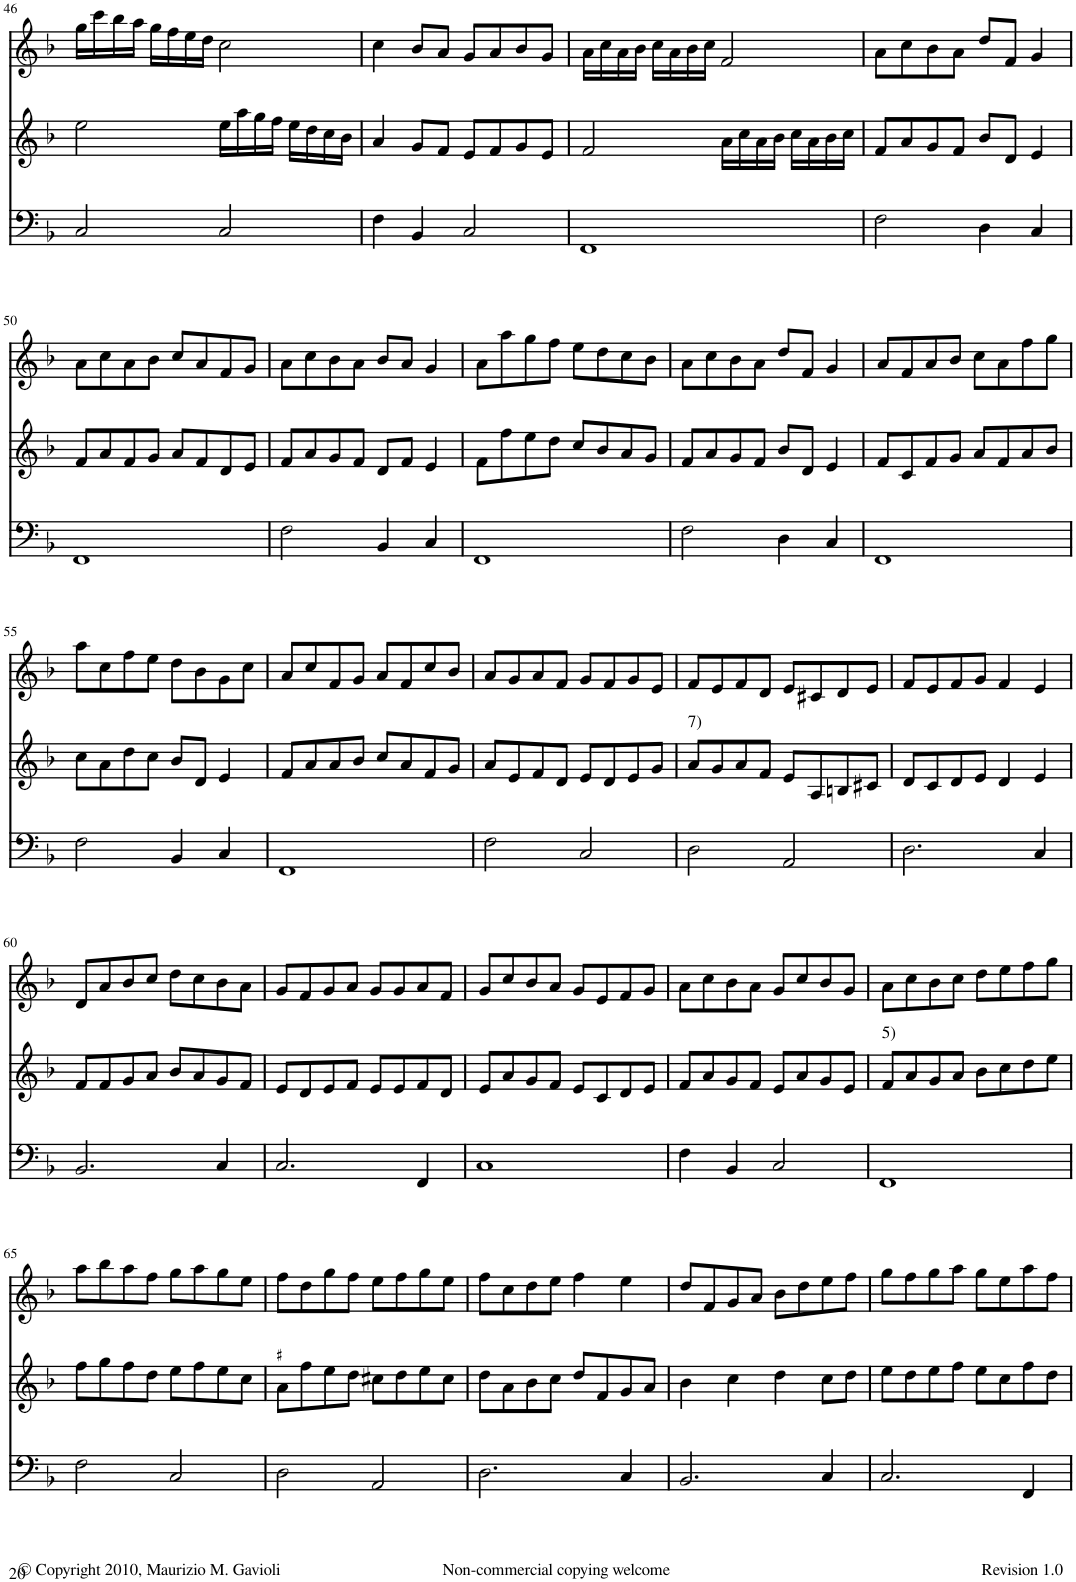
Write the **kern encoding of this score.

**kern	**kern	**kern
*part3	*part2	*part1
*staff3	*staff2	*staff1
*I"Basso	*I"Canto II	*I"Canto I
!!LO:PB:g=z
*clefF4	*clefG2	*clefG2
*k[b-]	*k[b-]	*k[b-]
*M4/4	*M4/4	*M4/4
*met(c)	*met(c)	*met(c)
=46	=46	=46
2C/	2ee\	16gg\LL
.	.	16ccc\
.	.	16bb-\
.	.	16aa\JJ
.	.	16gg\LL
.	.	16ff\
.	.	16ee\
.	.	16dd\JJ
2C/	16ee\LL	2cc\
.	16aa\	.
.	16gg\	.
.	16ff\JJ	.
.	16ee\LL	.
.	16dd\	.
.	16cc\	.
.	16b-\JJ	.
=47	=47	=47
4F\	4a/	4cc\
4BB-/	8g/L	8b-/L
.	8f/J	8a/J
2C/	8e/L	8g/L
.	8f/	8a/
.	8g/	8b-/
.	8e/J	8g/J
=48	=48	=48
1FF	2f/	16a\LL
.	.	16cc\
.	.	16a\
.	.	16b-\JJ
.	.	16cc\LL
.	.	16a\
.	.	16b-\
.	.	16cc\JJ
.	16a\LL	2f/
.	16cc\	.
.	16a\	.
.	16b-\JJ	.
.	16cc\LL	.
.	16a\	.
.	16b-\	.
.	16cc\JJ	.
=49	=49	=49
2F\	8f/L	8a\L
.	8a/	8cc\
.	8g/	8b-\
.	8f/J	8a\J
4D\	8b-/L	8dd/L
.	8d/J	8f/J
4C/	4e/	4g/
!!LO:LB:g=z
=50	=50	=50
1FF	8f/L	8a\L
.	8a/	8cc\
.	8f/	8a\
.	8g/J	8b-\J
.	8a/L	8cc/L
.	8f/	8a/
.	8d/	8f/
.	8e/J	8g/J
=51	=51	=51
2F\	8f/L	8a\L
.	8a/	8cc\
.	8g/	8b-\
.	8f/J	8a\J
4BB-/	8d/L	8b-/L
.	8f/J	8a/J
4C/	4e/	4g/
=52	=52	=52
1FF	8f\L	8a\L
.	8ff\	8aa\
.	8ee\	8gg\
.	8dd\J	8ff\J
.	8cc/L	8ee\L
.	8b-/	8dd\
.	8a/	8cc\
.	8g/J	8b-\J
=53	=53	=53
2F\	8f/L	8a\L
.	8a/	8cc\
.	8g/	8b-\
.	8f/J	8a\J
4D\	8b-/L	8dd/L
.	8d/J	8f/J
4C/	4e/	4g/
=54	=54	=54
1FF	8f/L	8a/L
.	8c/	8f/
.	8f/	8a/
.	8g/J	8b-/J
.	8a/L	8cc\L
.	8f/	8a\
.	8a/	8ff\
.	8b-/J	8gg\J
!!LO:LB:g=z
=55	=55	=55
2F\	8cc\L	8aa\L
.	8a\	8cc\
.	8dd\	8ff\
.	8cc\J	8ee\J
4BB-/	8b-/L	8dd\L
.	8d/J	8b-\
4C/	4e/	8g\
.	.	8cc\J
=56	=56	=56
1FF	8f/L	8a/L
.	8a/	8cc/
.	8a/	8f/
.	8b-/J	8g/J
.	8cc/L	8a/L
.	8a/	8f/
.	8f/	8cc/
.	8g/J	8b-/J
=57	=57	=57
2F\	8a/L	8a/L
.	8e/	8g/
.	8f/	8a/
.	8d/J	8f/J
2C/	8e/L	8g/L
.	8d/	8f/
.	8e/	8g/
.	8g/J	8e/J
=58	=58	=58
!	!LO:TX:a:t=7)	!
2D\	8a/L	8f/L
.	8g/	8e/
.	8a/	8f/
.	8f/J	8d/J
2AA/	8e/L	8e/L
.	8A/	8c#X/
.	8Bn/	8d/
.	8c#X/J	8e/J
=59	=59	=59
2.D\	8d/L	8f/L
.	8c/	8e/
.	8d/	8f/
.	8e/J	8g/J
.	4d/	4f/
4C/	4e/	4e/
!!LO:LB:g=z
=60	=60	=60
2.BB-/	8f/L	8d/L
.	8f/	8a/
.	8g/	8b-/
.	8a/J	8cc/J
.	8b-/L	8dd\L
.	8a/	8cc\
4C/	8g/	8b-\
.	8f/J	8a\J
=61	=61	=61
2.C/	8e/L	8g/L
.	8d/	8f/
.	8e/	8g/
.	8f/J	8a/J
.	8e/L	8g/L
.	8e/	8g/
4FF/	8f/	8a/
.	8d/J	8f/J
=62	=62	=62
1C	8e/L	8g/L
.	8a/	8cc/
.	8g/	8b-/
.	8f/J	8a/J
.	8e/L	8g/L
.	8c/	8e/
.	8d/	8f/
.	8e/J	8g/J
=63	=63	=63
4F\	8f/L	8a\L
.	8a/	8cc\
4BB-/	8g/	8b-\
.	8f/J	8a\J
2C/	8e/L	8g/L
.	8a/	8cc/
.	8g/	8b-/
.	8e/J	8g/J
=64	=64	=64
!	!LO:TX:a:t=5)	!
1FF	8f/L	8a\L
.	8a/	8cc\
.	8g/	8b-\
.	8a/J	8cc\J
.	8b-\L	8dd\L
.	8cc\	8ee\
.	8dd\	8ff\
.	8ee\J	8gg\J
!!LO:LB:g=z
=65	=65	=65
2F\	8ff\L	8aa\L
.	8gg\	8bb-\
.	8ff\	8aa\
.	8dd\J	8ff\J
2C/	8ee\L	8gg\L
.	8ff\	8aa\
.	8ee\	8gg\
.	8cc\J	8ee\J
=66	=66	=66
2D\	8a\L	8ff\L
.	8ff\	8dd\
.	8ee\	8gg\
.	8dd\J	8ff\J
2AA/	8cc#X\L	8ee\L
.	8dd\	8ff\
.	8ee\	8gg\
.	8cc#\J	8ee\J
=67	=67	=67
2.D\	8dd\L	8ff\L
.	8a\	8cc\
.	8b-\	8dd\
.	8cc\J	8ee\J
.	8dd/L	4ff\
.	8f/	.
4C/	8g/	4ee\
.	8a/J	.
=68	=68	=68
2.BB-/	4b-\	8dd/L
.	.	8f/
.	4cc\	8g/
.	.	8a/J
.	4dd\	8b-\L
.	.	8dd\
4C/	8cc\L	8ee\
.	8dd\J	8ff\J
=69	=69	=69
2.C/	8ee\L	8gg\L
.	8dd\	8ff\
.	8ee\	8gg\
.	8ff\J	8aa\J
.	8ee\L	8gg\L
.	8cc\	8ee\
4FF/	8ff\	8aa\
.	8dd\J	8ff\J
=	=	=
*-	*-	*-
